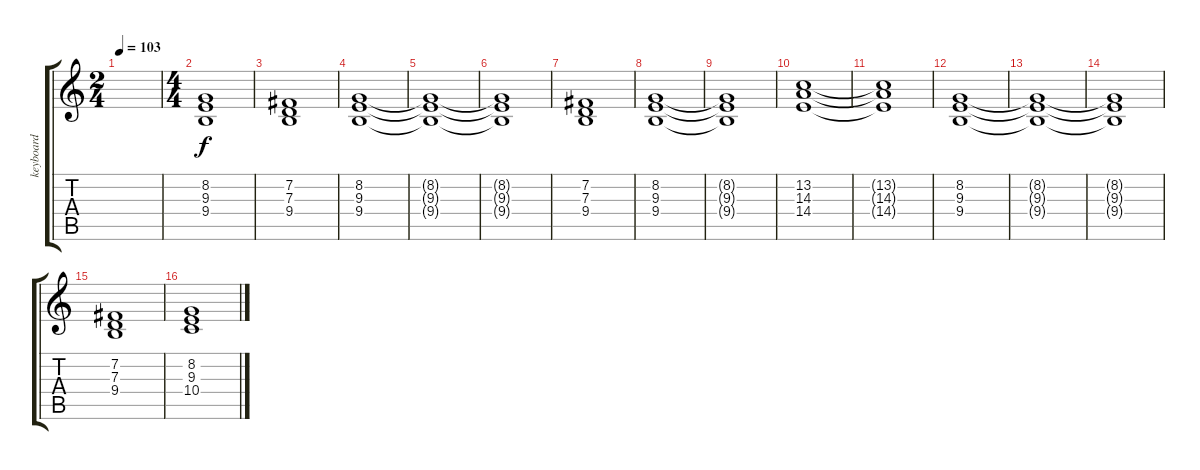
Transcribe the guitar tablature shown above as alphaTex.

\track ("keyboard" "keyboard") {instrument synthvoice}
\staff {score tabs}
\tuning (E4 B3 G3 D3 A2 E2) {hide}
\ts (2 4)
\tempo 103
\clef g2
\ks c
|
\ts (4 4)
(8.2 9.3 9.4).1 |
(7.2 7.3 9.4).1 |
(8.2 9.3 9.4).1 |
(8.2{t} 9.3{t} 9.4{t}).1 |
(8.2{t} 9.3{t} 9.4{t}).1 |
(7.2 7.3 9.4).1 |
(8.2 9.3 9.4).1 |
(8.2{t} 9.3{t} 9.4{t}).1 |
(13.2 14.3 14.4).1 |
(13.2{t} 14.3{t} 14.4{t}).1 |
(8.2 9.3 9.4).1 |
(8.2{t} 9.3{t} 9.4{t}).1 |
(8.2{t} 9.3{t} 9.4{t}).1 |
(7.2 7.3 9.4).1 |
(8.2 9.3 10.4).1
